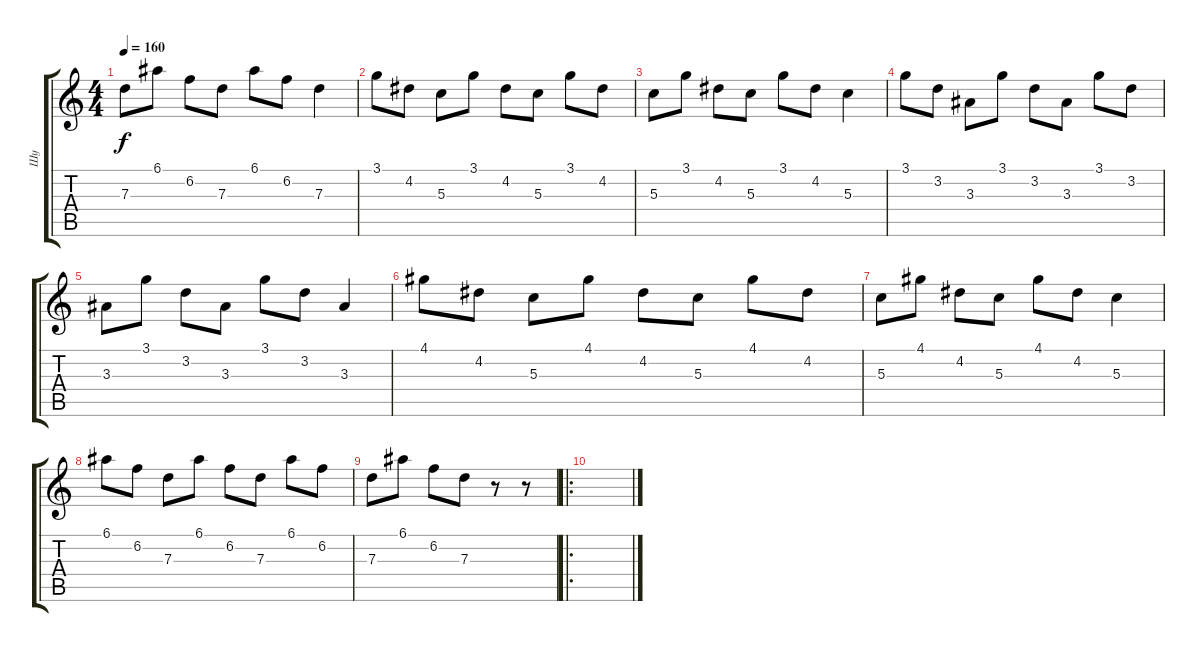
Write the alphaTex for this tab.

\track ("Шу" "Шу") {instrument overdrivenguitar}
\staff {score tabs}
\tuning (E4 B3 G3 D3 A2 E2) {hide}
\ts (4 4)
\tempo 160
\clef g2
\ks c
7.3.8{dy f} 6.1.8 6.2.8 7.3.8 6.1.8 6.2.8 7.3.4 |
3.1.8{instrument electricguitarjazz} 4.2.8 5.3.8 3.1.8 4.2.8 5.3.8 3.1.8 4.2.8 |
5.3.8 3.1.8 4.2.8 5.3.8 3.1.8 4.2.8 5.3.4 |
3.1.8 3.2.8 3.3.8 3.1.8 3.2.8 3.3.8 3.1.8 3.2.8 |
3.3.8 3.1.8 3.2.8 3.3.8 3.1.8 3.2.8 3.3.4 |
4.1.8 4.2.8 5.3.8 4.1.8 4.2.8 5.3.8 4.1.8 4.2.8 |
5.3.8 4.1.8 4.2.8 5.3.8 4.1.8 4.2.8 5.3.4 |
6.1.8 6.2.8 7.3.8 6.1.8 6.2.8 7.3.8 6.1.8 6.2.8 |
7.3.8 6.1.8 6.2.8 7.3.8 r.8 r.8 |
\ro
